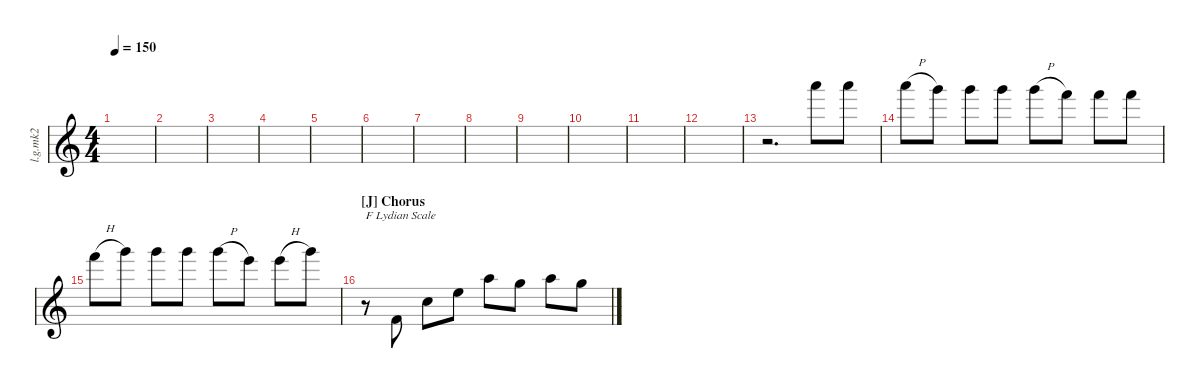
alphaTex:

\defaultSystemsLayout 4
\hideDynamics
\bracketExtendMode nobrackets
\otherSystemsTrackNameOrientation horizontal
\track ("Lead Guitar Michael Keene 2" "l.g.mk2") {instrument distortionguitar}
\staff {score}
\tuning (E4 B3 G3 D3 A2 E2)
\ts (4 4)
\tempo 150
\clef g2
\ks c
|
|
|
|
|
|
|
|
|
|
|
|
r.2{d beam Down} 17.1.8{beam Down} 17.1.8{beam Down} |
17.1{h}.8{beam Down} 15.1.8{beam Down} 15.1.8{beam Down} 15.1.8{beam Down} 15.1{h}.8{beam Down} 13.1.8{beam Down} 13.1.8{beam Down} 13.1.8{beam Down} |
13.1{h}.8{beam Down} 15.1.8{beam Down} 15.1.8{beam Down} 15.1.8{beam Down} 15.1{h}.8{beam Down} 12.1.8{beam Down} 12.1{h}.8{beam Down} 15.1.8{beam Down} |
\section ("J" "Chorus")
r.8{txt "F Lydian Scale" beam Down} 13.6.8{beam Up} 15.5.8{beam Down} 14.4.8{beam Down} 14.3.8{beam Down} 12.3.8{beam Down} 14.3.8{beam Down} 12.3.8{beam Down}
